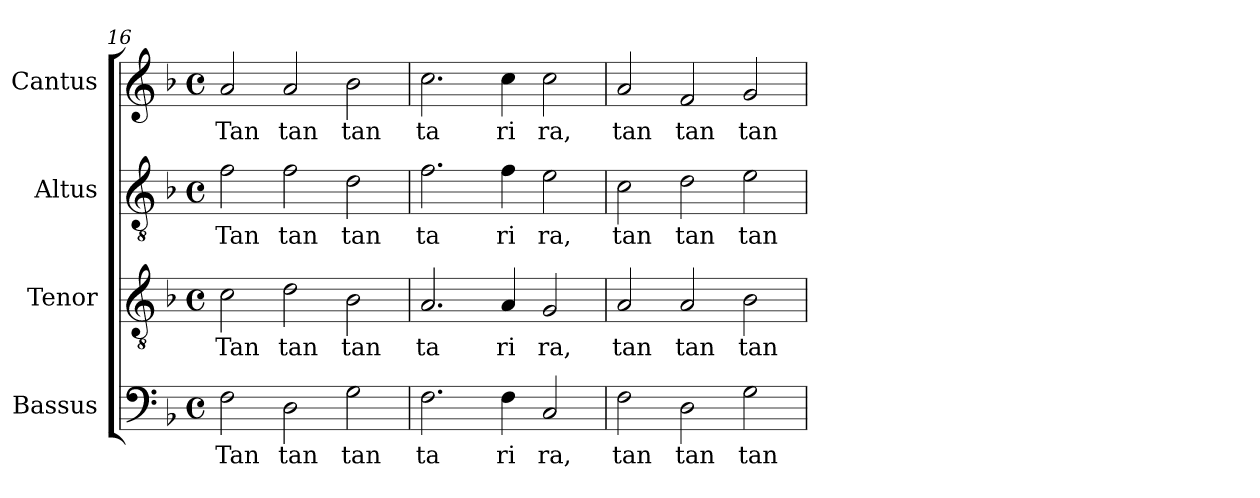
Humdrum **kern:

**kern	**text	**kern	**text	**kern	**text	**kern	**text
*part4	*part4	*part3	*part3	*part2	*part2	*part1	*part1
*staff4	*staff4	*staff3	*staff3	*staff2	*staff2	*staff1	*staff1
*I"Bassus	*	*I"Tenor	*	*I"Altus	*	*I"Cantus	*
*clefF4	*	*clefGv2	*	*clefGv2	*	*clefG2	*
*k[b-]	*	*k[b-]	*	*k[b-]	*	*k[b-]	*
*F:	*	*F:	*	*F:	*	*F:	*
*M4/4	*	*M4/4	*	*M4/4	*	*M4/4	*
*met(c)	*	*met(c)	*	*met(c)	*	*met(c)	*
=16	=16	=16	=16	=16	=16	=16	=16
!	!LO:LY:b:rj	!	!LO:LY:b:rj	!	!LO:LY:b:rj	!	!LO:LY:b:rj
2F\	Tan	2c\	Tan	2f\	Tan	2a/	Tan
!	!LO:LY:b:rj	!	!LO:LY:b:rj	!	!LO:LY:b:rj	!	!LO:LY:b:rj
2D\	tan	2d\	tan	2f\	tan	2a/	tan
!	!LO:LY:b:rj	!	!LO:LY:b:rj	!	!LO:LY:b:rj	!	!LO:LY:b:rj
2G\	tan	2B-\	tan	2d\	tan	2b-\	tan
=17	=17	=17	=17	=17	=17	=17	=17
!	!LO:LY:b:rj	!	!LO:LY:b:rj	!	!LO:LY:b:rj	!	!LO:LY:b:rj
2.F\	ta	2.A/	ta	2.f\	ta	2.cc\	ta
!	!LO:LY:b:rj	!	!LO:LY:b:rj	!	!LO:LY:b:rj	!	!LO:LY:b:rj
4F\	ri	4A/	ri	4f\	ri	4cc\	ri
!	!LO:LY:b:rj	!	!LO:LY:b:rj	!	!LO:LY:b:rj	!	!LO:LY:b:rj
2C/	ra,	2G/	ra,	2e\	ra,	2cc\	ra,
=18	=18	=18	=18	=18	=18	=18	=18
!	!LO:LY:b:rj	!	!LO:LY:b:rj	!	!LO:LY:b:rj	!	!LO:LY:b:rj
2F\	tan	2A/	tan	2c\	tan	2a/	tan
!	!LO:LY:b:rj	!	!LO:LY:b:rj	!	!LO:LY:b:rj	!	!LO:LY:b:rj
2D\	tan	2A/	tan	2d\	tan	2f/	tan
!	!LO:LY:b:rj	!	!LO:LY:b:rj	!	!LO:LY:b:rj	!	!LO:LY:b:rj
2G\	tan	2B-\	tan	2e\	tan	2g/	tan
=	=	=	=	=	=	=	=
*-	*-	*-	*-	*-	*-	*-	*-
